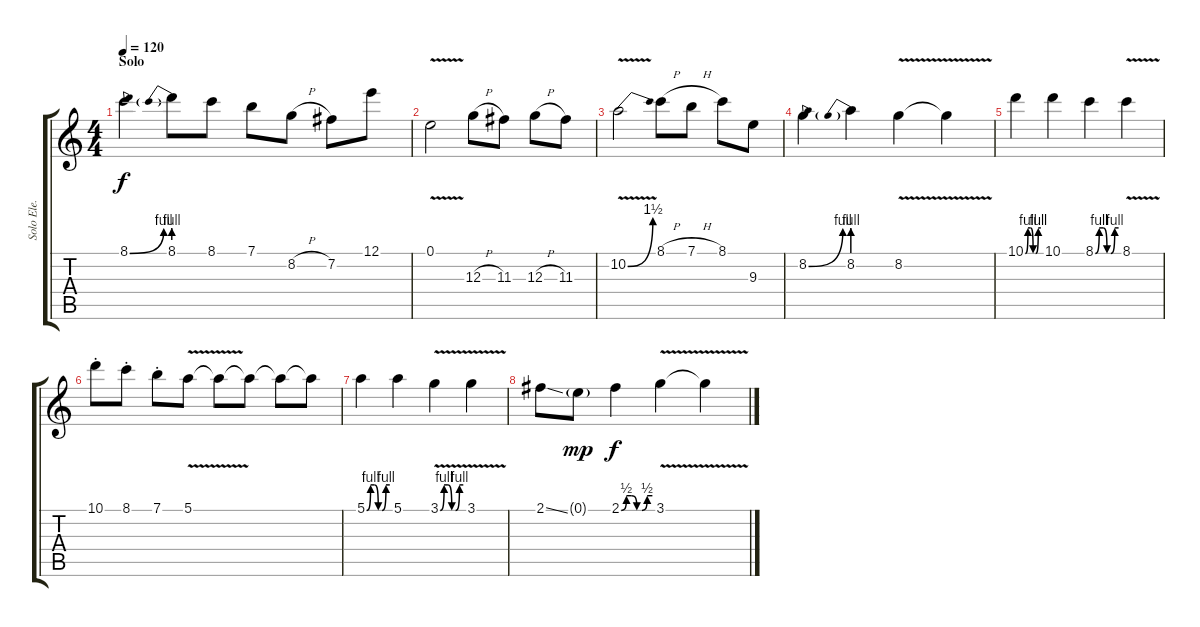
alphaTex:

\track ("Solo Ele. Guitar" "Solo Ele. ") {instrument overdrivenguitar}
\staff {score tabs}
\tuning (E4 B3 G3 D3 A2 E2) {hide}
\ts (4 4)
\section ("" "Solo")
\tempo 120
\clef g2
\ks c
8.1{be (bend 0 0 60 4)}.4{dy f volume 16 balance 8} 8.1{be (prebend 0 4 60 4)}.8 8.1.8 7.1.8 8.2{h}.8 7.2.8 12.1.8 |
0.1{v}.2 12.3{h}.8 11.3.8 12.3{h}.8 11.3.8 |
10.2{be (bend 0 0 60 6) v}.2 8.1{h}.8 7.1{h}.8 8.1.8 9.3.8 |
8.2{be (bend 0 0 60 4)}.4 8.2{be (prebend 0 4 60 4)}.4 8.2{v}.4 8.2{t}.4 |
10.1{be (custom 0 0 10 4 20 4 30 0 40 0 50 4 60 4)}.4 10.1.4 8.1{be (custom 0 0 10 4 20 4 30 0 40 0 50 4 60 4)}.4 8.1{v}.4 |
10.1{st}.8 8.1{st}.8 7.1{st}.8 5.1{v}.8 5.1{t}.8 5.1{t}.8 5.1{t}.8 5.1{t}.8 |
5.1{be (custom 0 0 10 4 20 4 30 0 40 0 50 4 60 4)}.4 5.1.4 3.1{be (custom 0 0 10 4 20 4 30 0 40 0 50 4 60 4) v}.4 3.1{v}.4 |
2.1{ss}.8 0.1{g}.8{dy mp} 2.1{be (custom 0 0 10 2 20 2 30 0 40 0 50 2 60 2)}.4{dy f} 3.1{v}.4 3.1{t}.4
